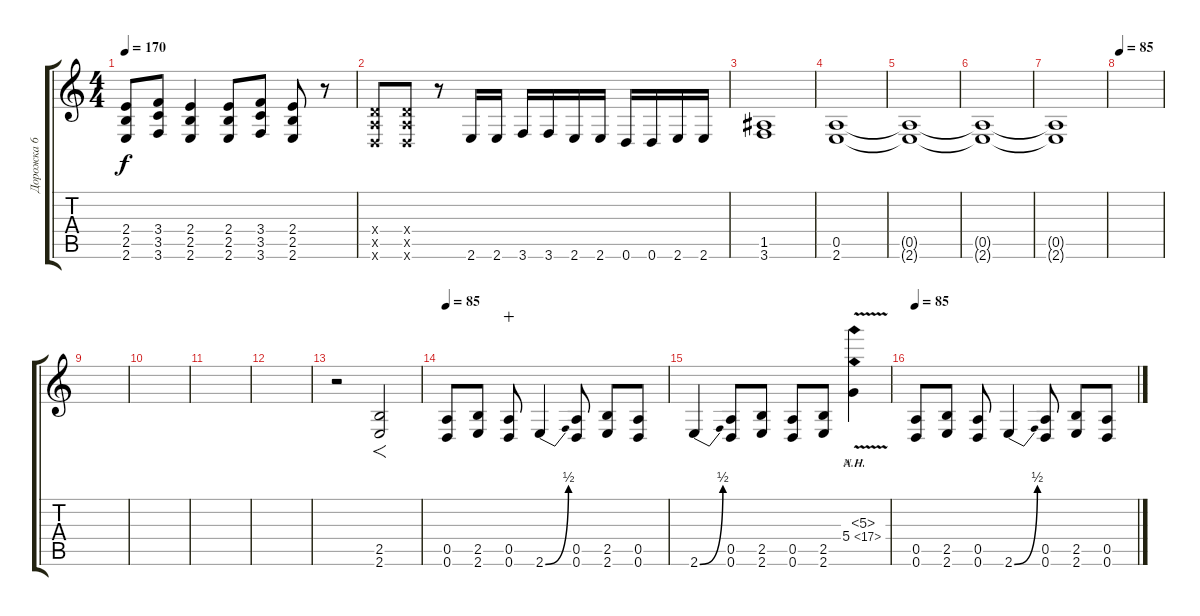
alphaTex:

\track ("Дорожка 6" "Дорожка 6") {instrument distortionguitar}
\staff {score tabs}
\tuning (E4 B3 G3 D3 A2 D2) {hide}
\ts (4 4)
\tempo 170
\clef g2
\ks c
(2.4 2.5 2.6).8{dy f} (3.4 3.5 3.6).8 (2.4 2.5 2.6).4 (2.4 2.5 2.6).8 (3.4 3.5 3.6).8 (2.4 2.5 2.6).8 r.8 |
(0.4{x} 0.5{x} 0.6{x}).8 (0.4{x} 0.5{x} 0.6{x}).8 r.8 2.6.16 2.6.16 3.6.16 3.6.16 2.6.16 2.6.16 0.6.16 0.6.16 2.6.16 2.6.16 |
(1.5 3.6).1 |
(0.5 2.6).1 |
(0.5{t} 2.6{t}).1 |
(0.5{t} 2.6{t}).1 |
(0.5{t} 2.6{t}).1 |
\tempo 85
|
|
|
|
|
r.2 (2.5 2.6).2{f} |
\tempo 85
(0.5 0.6).8 (2.5 2.6).8 (0.5 0.6).8{wahc} 2.6{be (bend 0 0 60 2)}.4 (0.5 0.6).8 (2.5 2.6).8 (0.5 0.6).8 |
2.6{be (bend 0 0 60 2)}.4 (0.5 0.6).8 (2.5 2.6).8 (0.5 0.6).8 (2.5 2.6).8 (5.3{nh v} 5.4{ah 12 v}).4 |
\tempo 85
(0.5 0.6).8 (2.5 2.6).8 (0.5 0.6).8 2.6{be (bend 0 0 60 2)}.4 (0.5 0.6).8 (2.5 2.6).8 (0.5 0.6).8
